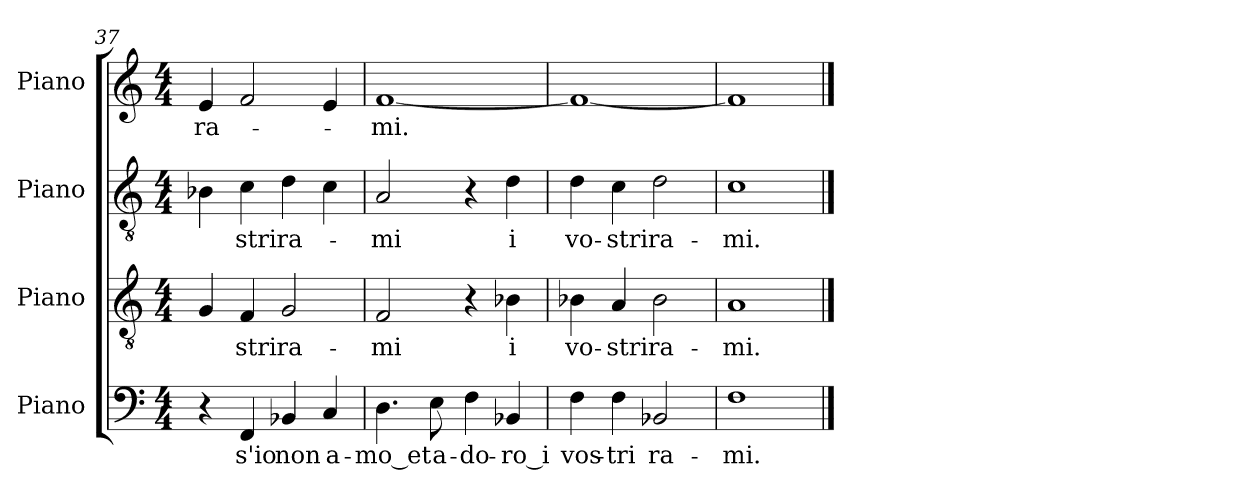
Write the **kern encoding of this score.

**kern	**text	**kern	**text	**kern	**text	**kern	**text
*part4	*part4	*part3	*part3	*part2	*part2	*part1	*part1
*staff4	*staff4	*staff3	*staff3	*staff2	*staff2	*staff1	*staff1
*I"Piano	*	*I"Piano	*	*I"Piano	*	*I"Piano	*
*I'Pno.	*	*I'Pno.	*	*I'Pno.	*	*I'Pno.	*
*clefF4	*	*clefGv2	*	*clefGv2	*	*clefG2	*
*	*	*ITrd7c12	*	*ITrd7c12	*	*	*
*k[]	*	*k[]	*	*k[]	*	*k[]	*
*C:	*	*C:	*	*C:	*	*C:	*
*M4/4	*	*M4/4	*	*M4/4	*	*M4/4	*
=37	=37	=37	=37	=37	=37	=37	=37
!	!	!	!	!	!	!	!LO:LY:b:color=#000000
4r	.	4GGi/	.	4BB-i\	.	4ei/	ra-
!	!LO:LY:b:color=#000000	!	!	!	!	!	!
!	!	!	!LO:LY:b:color=#000000	!	!	!	!
!	!	!	!	!	!LO:LY:b:color=#000000	!	!
4FFi/	s'io	4FFi/	-stri	4Ci\	-stri	2fi/	.
!	!LO:LY:b:color=#000000	!	!	!	!	!	!
!	!	!	!LO:LY:b:color=#000000	!	!	!	!
!	!	!	!	!	!LO:LY:b:color=#000000	!	!
4BB-i/	non	2GGi/	ra-	4Di\	ra-	.	.
!	!LO:LY:b:color=#000000	!	!	!	!	!	!
4Ci/	a-	.	.	4Ci\	.	4ei/	.
=38	=38	=38	=38	=38	=38	=38	=38
!	!LO:LY:b:color=#000000	!	!	!	!	!	!
!	!	!	!LO:LY:b:color=#000000	!	!	!	!
!	!	!	!	!	!LO:LY:b:color=#000000	!	!
!	!	!	!	!	!	!	!LO:LY:b:color=#000000
4.Di\	-mo_et	2FFi/	-mi	2AAi/	-mi	[1fi	-mi.
!	!LO:LY:b:color=#000000	!	!	!	!	!	!
8Ei\	a-	.	.	.	.	.	.
!	!LO:LY:b:color=#000000	!	!	!	!	!	!
4Fi\	-do-	4r	.	4r	.	.	.
!	!LO:LY:b:color=#000000	!	!	!	!	!	!
!	!	!	!LO:LY:b:color=#000000	!	!	!	!
!	!	!	!	!	!LO:LY:b:color=#000000	!	!
4BB-i/	-ro_i	4BB-i\	i	4Di\	i	.	.
=39	=39	=39	=39	=39	=39	=39	=39
!	!LO:LY:b:color=#000000	!	!	!	!	!	!
!	!	!	!LO:LY:b:color=#000000	!	!	!	!
!	!	!	!	!	!LO:LY:b:color=#000000	!	!
4Fi\	vos-	4BB-i\	vo-	4Di\	vo-	1fi_	.
!	!LO:LY:b:color=#000000	!	!	!	!	!	!
!	!	!	!LO:LY:b:color=#000000	!	!	!	!
!	!	!	!	!	!LO:LY:b:color=#000000	!	!
4Fi\	-tri	4AAi/	-stri	4Ci\	-stri	.	.
!	!LO:LY:b:color=#000000	!	!	!	!	!	!
!	!	!	!LO:LY:b:color=#000000	!	!	!	!
!	!	!	!	!	!LO:LY:b:color=#000000	!	!
2BB-i/	ra-	2BB-i\	ra-	2Di\	ra-	.	.
=40	=40	=40	=40	=40	=40	=40	=40
!	!LO:LY:b:color=#000000	!	!	!	!	!	!
!	!	!	!LO:LY:b:color=#000000	!	!	!	!
!	!	!	!	!	!LO:LY:b:color=#000000	!	!
1Fi	-mi.	1AAi	-mi.	1Ci	-mi.	1fi]	.
==	==	==	==	==	==	==	==
*-	*-	*-	*-	*-	*-	*-	*-
